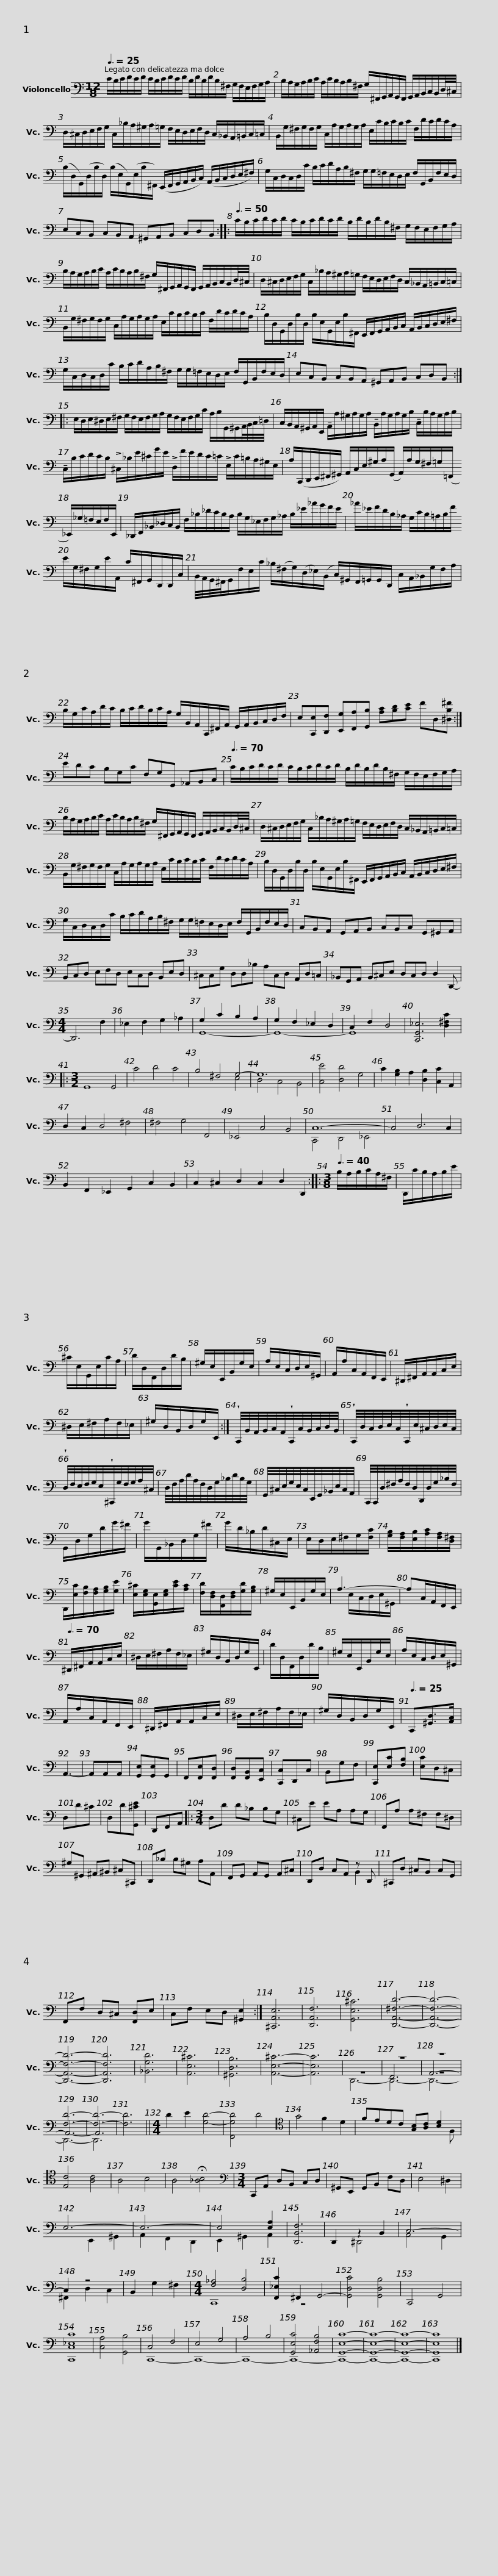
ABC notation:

X:1
%%score ( 1 2 3 4 )
L:1/8
Q:3/8=25
M:12/8
I:linebreak $
K:C
V:1 bass
V:2 bass
V:3 bass
V:4 bass
V:1
 C/B,/C/D/C/D/ C/B,/C/D/C/D/ B,/D/B,/D/B,/^F,/ G,/F,/E,/F,/G,/A,/ |$ B,/A,/G,/A,/B,/C/ A,/C/B,/A,/B,/^F,/ G,/^F,,/G,,/A,,/G,,/F,,/ G,,/A,,/B,,/C,/B,,/D,/4^C,/4 |$ D,/^C,/D,/E,/F,/G,/ C,/_B,/A,/^G,/A,/=G,/ F,/E,/D,/E,/F,/D,/ C,/_B,,/A,,/=B,,/C,/=C,/ |$ B,,/G,/^F,/G,/F,/G,/ C,/A,/G,/A,/G,/A,/ E,/C/B,/C/B,/C/ F,/D/C/D/C/A,/ |$ (B,/D,/G,,/)(D,/B,/D,/) (B,/E,/G,,/)(E,/B,/^F,,/) (E,,/F,,/G,,/A,,/B,,/C,/) (A,,/B,,/C,/D,/E,/^F,/) |$ %5
 G,/C,/D,/C,/D,/C/ B,/C/D/A,/B,/^F,/ G,/G,/=F,/E,/D,/E,/ F,/G,,/B,,/F,/E,/D,/ | E,C,B,, C,B,,A,, ^G,,A,,B,, C,D,B,, ::$[Q:3/8=50] C/B,/C/D/C/D/ C/B,/C/D/C/D/ B,/D/B,/D/B,/^F,/ G,/F,/E,/F,/G,/A,/ |$ B,/A,/G,/A,/B,/C/ A,/C/B,/A,/B,/^F,/ G,/^F,,/G,,/A,,/G,,/F,,/ G,,/A,,/B,,/C,/B,,/D,/4^C,/4 |$ D,/^C,/D,/E,/F,/G,/ C,/_B,/A,/^G,/A,/=G,/ F,/E,/D,/E,/F,/D,/ C,/_B,,/A,,/=B,,/C,/=C,/ |$ %10
 B,,/G,/^F,/G,/F,/G,/ C,/A,/G,/A,/G,/A,/ E,/C/B,/C/B,/C/ F,/D/C/D/C/A,/ |$ B,/D,/G,,/D,/B,/D,/ B,/E,/G,,/E,/B,/^F,,/ E,,/F,,/G,,/A,,/B,,/C,/ A,,/B,,/C,/D,/E,/^F,/ |$ G,/C,/D,/C,/D,/C/ B,/C/D/A,/B,/^F,/ G,/G,/=F,/E,/D,/E,/ F,/G,,/B,,/F,/E,/D,/ | E,C,B,, C,B,,A,, ^G,,A,,B,, C,D,B,, ::$ E,/D,/E,/^D,/E,/^F,/ G,/F,/E,/F,/G,/A,/ G,/F,/E,/F,/G,/C/ A,/B,/G,,/^G,,/A,,/4B,,/4C,/4=D,/4 |$ %15
 C,/B,,/A,,/^G,,/A,,/E,,/ !tenuto!A,,/A,/^G,/A,/G,/A,/ !tenuto!B,,/A,/G,/A,/G,/B,/ !tenuto!C,/B,/A,/G,/A,/B,/ |$ !tenuto!C,/B,/C/D/C/B,/ !>!^C,/_B,/E/^C/G/E/ !>!D,/F/E/D/C/=C/ !>!E,/C/=B,/A,/^G,/E,/ |$ A,/(C,,/D,,/E,,/^F,,/^G,,/) A,,/C,/E,/^G,/A,/(G,,/ A,,/)A,/G,/^F,/=G,/(=F,,/ _E,,/)_G,/=F,/E,/F,/E,,/ |$ _D,,/F,,/_B,,/_D,/C,/B,,/ F,/_B,/_D/C/B,/A,/ B,/G,/_E,/F,/G,/_A,/ B,/_E/_A/G/F/E/ |$ _A/_E/F/D/B,/_A,/ G,/C/B,/=A,/B,/F/ E/G,/^F,/G,/E/A,,/ C/^F,,/G,,/D,,/D,,/C,/ |$ %20
 B,,/4A,,/4G,,/4^F,,/4G,,/F,/E,/C/ _B,/(^F,/G,/)(D,/_E,/)(B,,/ C,/)^G,,/F,,/=G,,/G,,/D,,/ C,/A,,/_B,,/G,/F,/A,/ |$ B,/G,/C/A,/D/C/ B,/C/D/B,/C/A,/ G,/B,,/A,,/C,,/^F,,/A,,/ G,,/A,,/B,,/C,/D,/F,/ | E,[C,,E,][D,,F,] [E,,G,][F,,A,][G,,B,] [A,C][B,D][CE] FD,[^D,B,^F] :|$ EDC B,G,C F,G,G,, _A,,B,,C, |[Q:3/8=70] C/B,/C/D/C/D/ C/B,/C/D/C/D/ B,/D/B,/D/B,/^F,/ G,/F,/E,/F,/G,/A,/ |$ %25
 B,/A,/G,/A,/B,/C/ A,/C/B,/A,/B,/^F,/ G,/^F,,/G,,/A,,/G,,/F,,/ G,,/A,,/B,,/C,/B,,/D,/4^C,/4 |$ D,/^C,/D,/E,/F,/G,/ C,/_B,/A,/^G,/A,/=G,/ F,/E,/D,/E,/F,/D,/ C,/_B,,/A,,/=B,,/C,/=C,/ |$ B,,/G,/^F,/G,/F,/G,/ C,/A,/G,/A,/G,/A,/ E,/C/B,/C/B,/C/ F,/D/C/D/C/A,/ |$ B,/D,/G,,/D,/B,/D,/ B,/E,/G,,/E,/B,/^F,,/ E,,/F,,/G,,/A,,/B,,/C,/ A,,/B,,/C,/D,/E,/^F,/ |$ G,/C,/D,/C,/D,/C/ B,/C/D/A,/B,/^F,/ G,/G,/=F,/E,/D,/E,/ F,/G,,/B,,/F,/E,/D,/ | %30
 C,B,,A,, G,,A,,B,, C,B,,C, G,,^G,,A,, |$ B,,C,D, E,F,D, E,C,D, B,,E,D, | ^C,C,G, D,D,_B, A,C,D, A,,D,=C, | _B,,G,,A,, B,,^C,E, D,C,D, D,2 D,,- |[M:4/4] D,,6 F,2 |$ %35
 _E,2 F,2 G,2 _A,2 | G,2 C2 B,2 A,2 | G,2 F,2 _E,2 D,2 | C,2 F,2 D,4 | [C,,G,,_E,]6 [D,^F,C]2 |: %40
[M:3/2] G,,8 G,,4 | C4 D4 C4 | B,4 ^F,4 G,4- | G,12 |$ [C,E]4 [D,D]4 G,4 | %45
 C2 [G,B,]2 A,2 [D,B,]2 [C,C]2 A,,2 | D,2 C,2 D,4 ^F,4 | ^F,4 G,4 F,,4 | _E,,4 C,4 B,,4 | C,12- | %50
 C,4 D,6 C,2 | B,,2 F,,2 _E,,2 G,,2 C,2 B,,2 |$ C,2 ^C,2 D,2 C,2 D,2 D,,2 ::[M:3/8][Q:3/8=40] B,/A,/B,/C/A,/^F,/ | D,,/C/B,/A,/B,/E/ | %55
 ^C/E,/G,,/E,/C/A,/ | D/D,/F,,/D,/D/B,/ | ^G,/E,/E,,/B,,/G,/E,/ | A,/E,/C,/D,/E,/^G,,/ |$ A,,/A,/C,/A,,/F,,/E,,/ | %60
 ^D,,/^F,,/A,,/A,,/C,/E,/ | ^D,/E,/^F,/A,/F,/_E,/ | ^G,/D,/B,,/D,/G,/E,,/ :| !wedge!C,,/4B,,/4A,,/4B,,/4C,/4A,,/4!wedge!C,,/4C,/4B,,/4C,/4D,/4B,,/4 |$ !wedge!C,,/4D,/4C,/4D,/4E,/4C,/4!wedge!C,,/4E,/4^C,/4D,/4E,/4C,/4 | %65
 !wedge!D,/4F,/4E,/4F,/4G,/4E,/4!wedge!^C,,/4G,/4F,/4G,/4A,/4^C,/4 | D,/4F,/4A,/4D/4A,/4F,/4D,/4G,/4_B,/4D/4B,/4G,/4 | G,,/4^C,/4E,/4G,/4E,/4C,/4E,,/4G,,/4_B,,/4E,/4C,/4A,,/4 |$ C,,/4C,,/4D,/4^F,/4A,/4F,/4D,/4D,,/4D,/4G,/4_B,/4F,/4 | G,,/D,/G,/D/G/^F/ | %70
 G/G,,/_B,,/D,/G,/^F/ | G/D/_B,/D/^C,/E,/ | E,/D,/E,/^F,/G,/[F,C]/ | [G,B,]/[F,A,]/[E,B,]/[A,C]/[F,A,]/[D,^F,]/ |$ D,,/[E,C]/[F,B,]/[F,A,]/[G,B,]/[G,E]/ | %75
 [E,^C]/[E,G,]/[G,,E,]/[E,G,]/[CE]/[A,C]/ | [F,D]/[D,F,]/[F,,D,]/[D,F,]/[G,D]/[G,B,]/ | ^G,/E,/E,,/B,,/G,/E,/ | A,3- | A,C,/A,,/F,,/E,,/ | %80
[Q:3/8=70] ^D,,/^F,,/A,,/A,,/C,/E,/ |$ ^D,/E,/^F,/A,/F,/_E,/ | ^G,/D,/B,,/D,/G,/E,,/ | D/D,/F,,/D,/D/B,/ | ^G,/E,/E,,/B,,/G,/E,/ | %85
 A,/E,/C,/D,/E,/^G,,/ | A,,/A,/C,/A,,/F,,/E,,/ | ^D,,/^F,,/A,,/A,,/C,/E,/ |$ ^D,/E,/^F,/A,/F,/_E,/ | ^G,/D,/B,,/D,/G,/E,,/ | %90
[Q:3/8=25] C,,[^G,,D,]>[A,,C,] | A,,3- | A,,A,,A,, | [G,,E,][G,,E,]G,, | F,,[F,,E,][F,,D,] | %95
 [F,,D,][F,,B,,][E,,C,] | [C,,C,]D,,C, | B,,G,F, | [C,,E,][E,C][F,B,] |$ [E,C]D,^C, | %100
 D,D^C | D,D[G,,^CE] | D,,F,,A,, |:[M:3/4] D,D D_B, B,G, | ^C,E EA, A,G, | %105
 F,,A, A,^F, F,^D, |$ ^G,^G,, ^A,,^B,, ^C,^C,, | D,,_B, B,^G, A,A,, | F,,G,, A,,G,, A,,^C, | D,,D, C,A,, z D,, | %110
 ^C,,D, ^C,B,, C,G,, | F,,F, D,^C, [F,,D,]E, |$ C,F, E,D, [^G,,E,]2 :| [^C,,A,,E,]6 | [D,,A,,F,]6 | %115
 [G,,E,^C]6 | [D,,A,,^F,D]6- | [D,,A,,F,D]6- | [D,,A,,F,D]6- | [D,,A,,F,D]6 | %120
 [_B,,G,D]6 | [A,,E,^C]6 | [^G,,D,B,]6 | [A,,E,^C]6- | [A,,E,C]6 | %125
 z6 | z6 | z6 |$ [F,D]6- | [F,D]6- | %130
 [F,D]6 ||[M:4/4] D2 E2 [G,D]4- | [F,,G,D]4 D4 |[K:tenor] G4 F2 D2 | FEDC [G,B,][A,C] [B,D]2 | %135
 [E,C]4 [A,C]4 | A,4 B,4 | A,4 !fermata![_A,B,]4 |$[M:3/4][K:bass] C,,A,, D,B,, C,D, | ^G,,E,, G,,B,, F,D, | %140
 E,4 ^D,2 | E,6- | E,6- | E,4 [E,A,]2 | [D,,B,,F,]6 | %145
 D,,2 z2 B,,2 | C,6- | C,2 z4 |$ B,,2 G,2 ^F,2 |[M:4/4] [F,_A,]4 [D,B,]4 | %150
 [F,,_E,C]2 ^F,,2 G,,4- | [G,,D,C]4 [G,,D,B,]4 | C,,4 G,,4 | [C,,C,_E,C]8 | [C,A,]4 [G,,B,]4 | %155
 C,4 F,4 | E,4 G,4 | A,4 B,4 | [G,,E,C]4 [_A,,F,B,]4 | [G,,E,C]8- | %160
 [G,,E,C]8- | [G,,E,C]8- |$ [G,,E,C]8 |] %163
V:2
 x12 |$ x12 |$ x12 |$ x12 |$ x12 |$ %5
 x12 | x12 ::$ x12 |$ x12 |$ x12 |$ %10
 x12 |$ x12 |$ x12 | x12 ::$ x12 |$ %15
 x12 |$ x12 |$ x12 |$ x12 |$ x12 |$ %20
 x12 |$ x12 | x12 :|$ x12 | x12 |$ %25
 x12 |$ x12 |$ x12 |$ x12 |$ x12 | %30
 x12 |$ x12 | x12 | x12 |[M:4/4] x8 |$ %35
 x8 | G,,8- | G,,8- | G,,8 | x8 |: %40
[M:3/2] x12 | x12 | x8 E,4 | D,4 C,4 B,,4 |$ x12 | %45
 x12 | x12 | x12 | x12 | C,,4 D,,4 _E,,4 | %50
 x12 | x12 |$ x12 ::[M:3/8] x3 | x3 | %55
 x3 | x3 | x3 | x3 |$ x3 | %60
 x3 | x3 | x3 :| x3 |$ x3 | %65
 x3 | x3 | x3 |$ x3 | x3 | %70
 x3 | x3 | x3 | x3 |$ x3 | %75
 x3 | x3 | x3 | x/ E,/C,/D,/E,/^G,,/ | x3 | %80
 x3 |$ x3 | x3 | x3 | x3 | %85
 x3 | x3 | x3 |$ x3 | x3 | %90
 x3 | x3 | x3 | x3 | x3 | %95
 x3 | x3 | x3 | x3 |$ x3 | %100
 x3 | x3 | x3 |:[M:3/4] x6 | x6 | %105
 x6 |$ x6 | x6 | x6 | x6 | %110
 x6 | x6 |$ x6 :| x6 | x6 | %115
 x6 | x6 | x6 | x6 | x6 | %120
 x6 | x6 | x6 | x6 | x6 | %125
 x6 | x6 | A,,6- |$ A,,6- | A,,6 | %130
 x6 ||[M:4/4] x8 | x8 |[K:tenor] x8 | x7 F, | %135
 x8 | x8 | x8 |$[M:3/4][K:bass] x6 | x6 | %140
 x6 | x2 E,,2 ^G,,2 | A,,2 F,,2 D,,2 | E,,2 ^G,,2 A,,2 | x6 | %145
 x2 ^D,,4 | A,,4 G,,2 | ^F,,2 D,2 C,2 |$ x6 |[M:4/4] C,,8 | %150
 z8 | x8 | x8 | x8 | x8 | %155
 C,,8- | C,,8- | C,,8- | C,,8- | C,,8- | %160
 C,,8- | C,,8- |$ C,,8 |] %163
V:3
 x12 |$ x12 |$ x12 |$ x12 |$ x12 |$ %5
 x12 | x12 ::$ x12 |$ x12 |$ x12 |$ %10
 x12 |$ x12 |$ x12 | x12 ::$ x12 |$ %15
 x12 |$ x12 |$ x12 |$ x12 |$ x12 |$ %20
 x12 |$ x12 | x12 :|$ x12 | x12 |$ %25
 x12 |$ x12 |$ x12 |$ x12 |$ x12 | %30
 x12 |$ x12 | x12 | x12 |[M:4/4] x8 |$ %35
 x8 | x8 | x8 | x8 | x8 |: %40
[M:3/2] x12 | x12 | x12 | x12 |$ x12 | %45
 x12 | x12 | x12 | x12 | x12 | %50
 x12 | x12 |$ x12 ::[M:3/8] x3 | x3 | %55
 x3 | x3 | x3 | x3 |$ x3 | %60
 x3 | x3 | x3 :| x3 |$ x3 | %65
 x3 | x3 | x3 |$ x3 | x3 | %70
 x3 | x3 | x3 | x3 |$ x3 | %75
 x3 | x3 | x3 | x3 | x3 | %80
 x3 |$ x3 | x3 | x3 | x3 | %85
 x3 | x3 | x3 |$ x3 | x3 | %90
 x3 | x3 | x3 | x3 | x3 | %95
 x3 | x3 | x3 | x3 |$ x3 | %100
 x3 | x3 | x3 |:[M:3/4] x6 | x6 | %105
 x6 |$ x6 | x6 | x6 | x4 B,,2 | %110
 x6 | x6 |$ x6 :| x6 | x6 | %115
 x6 | x6 | x6 | x6 | x6 | %120
 x6 | x6 | x6 | x6 | x6 | %125
 x6 | F,,6 | z6 |$ x6 | x6 | %130
 x6 ||[M:4/4] x8 | x8 |[K:tenor] x8 | x8 | %135
 x8 | x8 | x8 |$[M:3/4][K:bass] x6 | x6 | %140
 x6 | x6 | x6 | x6 | x6 | %145
 x6 | x6 | x6 |$ x6 |[M:4/4] x8 | %150
 x8 | x8 | x8 | x8 | x8 | %155
 x8 | x8 | x8 | x8 | x8 | %160
 x8 | x8 |$ x8 |] %163
V:4
 x12 |$ x12 |$ x12 |$ x12 |$ x12 |$ %5
 x12 | x12 ::$ x12 |$ x12 |$ x12 |$ %10
 x12 |$ x12 |$ x12 | x12 ::$ x12 |$ %15
 x12 |$ x12 |$ x12 |$ x12 |$ x12 |$ %20
 x12 |$ x12 | x12 :|$ x12 | x12 |$ %25
 x12 |$ x12 |$ x12 |$ x12 |$ x12 | %30
 x12 |$ x12 | x12 | x12 |[M:4/4] x8 |$ %35
 x8 | x8 | x8 | x8 | x8 |: %40
[M:3/2] x12 | x12 | x12 | x12 |$ x12 | %45
 x12 | x12 | x12 | x12 | x12 | %50
 x12 | x12 |$ x12 ::[M:3/8] x3 | x3 | %55
 x3 | x3 | x3 | x3 |$ x3 | %60
 x3 | x3 | x3 :| x3 |$ x3 | %65
 x3 | x3 | x3 |$ x3 | x3 | %70
 x3 | x3 | x3 | x3 |$ x3 | %75
 x3 | x3 | x3 | x3 | x3 | %80
 x3 |$ x3 | x3 | x3 | x3 | %85
 x3 | x3 | x3 |$ x3 | x3 | %90
 x3 | x3 | x3 | x3 | x3 | %95
 x3 | x3 | x3 | x3 |$ x3 | %100
 x3 | x3 | x3 |:[M:3/4] x6 | x6 | %105
 x6 |$ x6 | x6 | x6 | x6 | %110
 x6 | x6 |$ x6 :| x6 | x6 | %115
 x6 | x6 | x6 | x6 | x6 | %120
 x6 | x6 | x6 | x6 | x6 | %125
 D,,6- | D,,6- | D,,6- |$ D,,6- | D,,6 | %130
 x6 ||[M:4/4] x8 | x8 |[K:tenor] x8 | x8 | %135
 x8 | x8 | x8 |$[M:3/4][K:bass] x6 | x6 | %140
 x6 | x6 | x6 | x6 | x6 | %145
 x6 | x6 | x6 |$ x6 |[M:4/4] x8 | %150
 x8 | x8 | x8 | x8 | x8 | %155
 x8 | x8 | x8 | x8 | x8 | %160
 x8 | x8 |$ x8 |] %163
